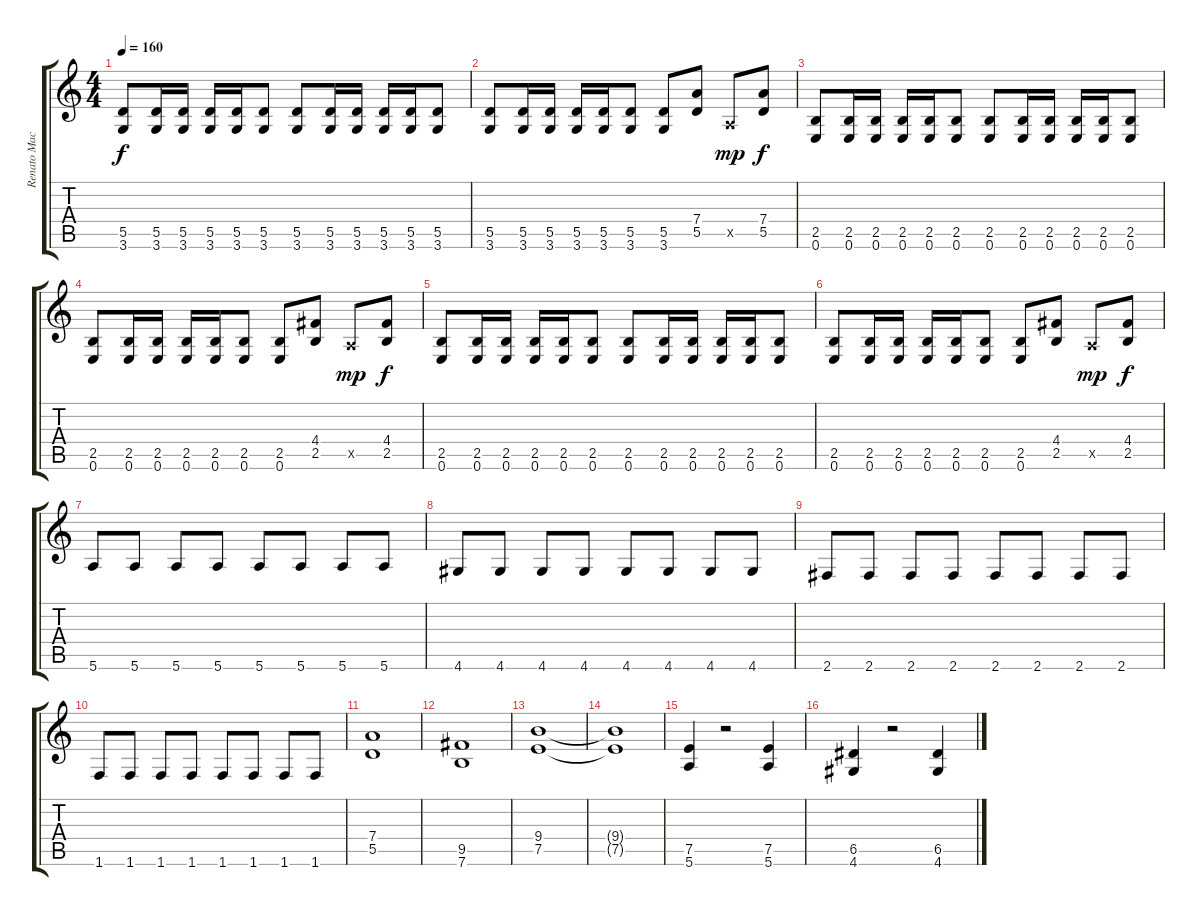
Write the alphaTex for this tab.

\track ("Renato Machado" "Renato Mac") {instrument overdrivenguitar}
\staff {score tabs}
\tuning (E4 B3 G3 D3 A2 E2) {hide}
\ts (4 4)
\tempo 160
\clef g2
\ks c
(5.5 3.6).8{dy f} (5.5 3.6).16 (5.5 3.6).16 (5.5 3.6).16 (5.5 3.6).16 (5.5 3.6).8 (5.5 3.6).8 (5.5 3.6).16 (5.5 3.6).16 (5.5 3.6).16 (5.5 3.6).16 (5.5 3.6).8 |
(5.5 3.6).8 (5.5 3.6).16 (5.5 3.6).16 (5.5 3.6).16 (5.5 3.6).16 (5.5 3.6).8 (5.5 3.6).8 (7.4 5.5).8 0.5{x}.8{dy mp} (7.4 5.5).8{dy f} |
(2.5 0.6).8 (2.5 0.6).16 (2.5 0.6).16 (2.5 0.6).16 (2.5 0.6).16 (2.5 0.6).8 (2.5 0.6).8 (2.5 0.6).16 (2.5 0.6).16 (2.5 0.6).16 (2.5 0.6).16 (2.5 0.6).8 |
(2.5 0.6).8 (2.5 0.6).16 (2.5 0.6).16 (2.5 0.6).16 (2.5 0.6).16 (2.5 0.6).8 (2.5 0.6).8 (4.4 2.5).8 0.5{x}.8{dy mp} (4.4 2.5).8{dy f} |
(2.5 0.6).8 (2.5 0.6).16 (2.5 0.6).16 (2.5 0.6).16 (2.5 0.6).16 (2.5 0.6).8 (2.5 0.6).8 (2.5 0.6).16 (2.5 0.6).16 (2.5 0.6).16 (2.5 0.6).16 (2.5 0.6).8 |
(2.5 0.6).8 (2.5 0.6).16 (2.5 0.6).16 (2.5 0.6).16 (2.5 0.6).16 (2.5 0.6).8 (2.5 0.6).8 (4.4 2.5).8 0.5{x}.8{dy mp} (4.4 2.5).8{dy f} |
5.6.8 5.6.8 5.6.8 5.6.8 5.6.8 5.6.8 5.6.8 5.6.8 |
4.6.8 4.6.8 4.6.8 4.6.8 4.6.8 4.6.8 4.6.8 4.6.8 |
2.6.8 2.6.8 2.6.8 2.6.8 2.6.8 2.6.8 2.6.8 2.6.8 |
1.6.8 1.6.8 1.6.8 1.6.8 1.6.8 1.6.8 1.6.8 1.6.8 |
(7.4 5.5).1 |
(9.5 7.6).1 |
(9.4 7.5).1 |
(9.4{t} 7.5{t}).1 |
(7.5 5.6).4 r.2 (7.5 5.6).4 |
(6.5 4.6).4 r.2 (6.5 4.6).4
